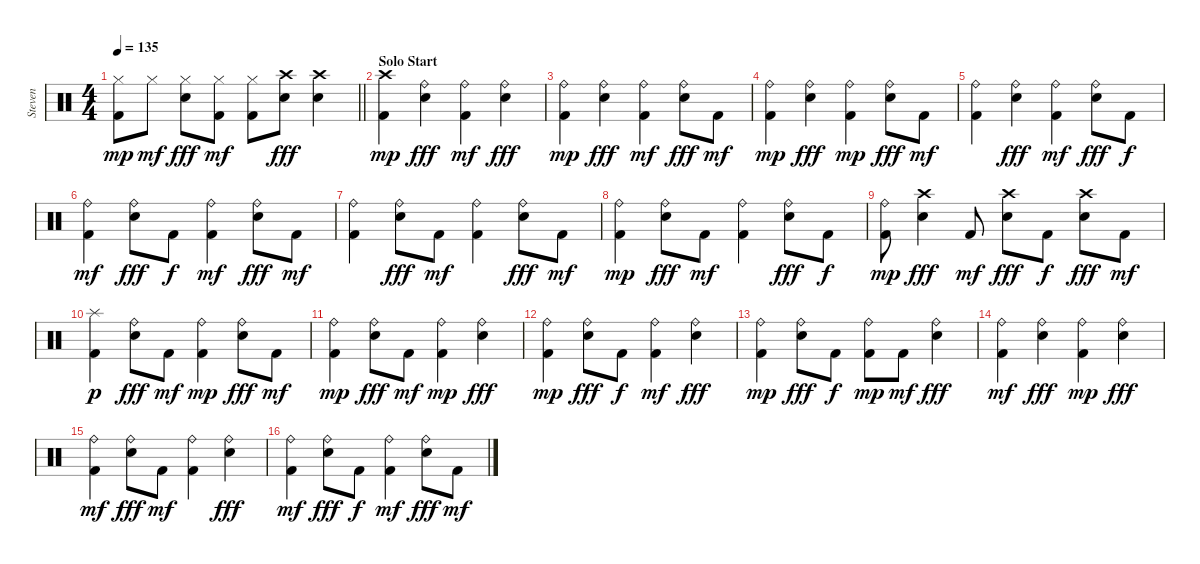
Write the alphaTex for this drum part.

\track ("Steven" "Steven") {instrument percussion}
\staff {score}
\articulation defaults
\ts (4 4)
\tempo 135
\clef neutral
\barLineRight lightlight
\ks c
("Kick (hit) 2" "Hi-Hat (closed)").8{dy mp} "Hi-Hat (closed)".8{dy mf} ("Hi-Hat (closed)" "Electric Snare (hit)").8{dy fff} ("Kick (hit) 2" "Hi-Hat (closed)").8{dy mf} ("Kick (hit) 2" "Hi-Hat (closed)").8 ("Crash high (hit)" "Electric Snare (hit)").8{dy fff} ("Crash high (hit)" "Electric Snare (hit)").4 |
\section ("" "Solo Start")
("Kick (hit) 2" "Crash high (hit)").4{dy mp} ("Ride (bell)" "Electric Snare (hit)").4{dy fff} ("Kick (hit) 2" "Ride (bell)").4{dy mf} ("Ride (bell)" "Electric Snare (hit)").4{dy fff} |
("Kick (hit) 2" "Ride (bell)").4{dy mp} ("Ride (bell)" "Electric Snare (hit)").4{dy fff} ("Kick (hit) 2" "Ride (bell)").4{dy mf} ("Ride (bell)" "Electric Snare (hit)").8{dy fff} "Kick (hit) 2".8{dy mf} |
("Kick (hit) 2" "Ride (bell)").4{dy mp} ("Ride (bell)" "Electric Snare (hit)").4{dy fff} ("Kick (hit) 2" "Ride (bell)").4{dy mp} ("Ride (bell)" "Electric Snare (hit)").8{dy fff} "Kick (hit) 2".8{dy mf} |
("Kick (hit) 2" "Ride (bell)").4 ("Ride (bell)" "Electric Snare (hit)").4{dy fff} ("Kick (hit) 2" "Ride (bell)").4{dy mf} ("Ride (bell)" "Electric Snare (hit)").8{dy fff} "Kick (hit) 2".8{dy f} |
("Kick (hit) 2" "Ride (bell)").4{dy mf} ("Ride (bell)" "Electric Snare (hit)").8{dy fff} "Kick (hit) 2".8{dy f} ("Kick (hit) 2" "Ride (bell)").4{dy mf} ("Ride (bell)" "Electric Snare (hit)").8{dy fff} "Kick (hit) 2".8{dy mf} |
("Kick (hit) 2" "Ride (bell)").4 ("Ride (bell)" "Electric Snare (hit)").8{dy fff} "Kick (hit) 2".8{dy mf} ("Kick (hit) 2" "Ride (bell)").4 ("Ride (bell)" "Electric Snare (hit)").8{dy fff} "Kick (hit) 2".8{dy mf} |
("Kick (hit) 2" "Ride (bell)").4{dy mp} ("Ride (bell)" "Electric Snare (hit)").8{dy fff} "Kick (hit) 2".8{dy mf} ("Kick (hit) 2" "Ride (bell)").4 ("Ride (bell)" "Electric Snare (hit)").8{dy fff} "Kick (hit) 2".8{dy f} |
("Kick (hit) 2" "Ride (bell)").8{dy mp} ("Crash high (hit)" "Electric Snare (hit)").4{dy fff} "Kick (hit) 2".8{dy mf} ("Crash high (hit)" "Electric Snare (hit)").8{dy fff} "Kick (hit) 2".8{dy f} ("Crash high (hit)" "Electric Snare (hit)").8{dy fff} "Kick (hit) 2".8{dy mf} |
("Kick (hit) 2" "Splash (hit)").4{dy p} ("Ride (bell)" "Electric Snare (hit)").8{dy fff} "Kick (hit) 2".8{dy mf} ("Kick (hit) 2" "Ride (bell)").4{dy mp} ("Ride (bell)" "Electric Snare (hit)").8{dy fff} "Kick (hit) 2".8{dy mf} |
("Kick (hit) 2" "Ride (bell)").4{dy mp} ("Ride (bell)" "Electric Snare (hit)").8{dy fff} "Kick (hit) 2".8{dy mf} ("Kick (hit) 2" "Ride (bell)").4{dy mp} ("Ride (bell)" "Electric Snare (hit)").4{dy fff} |
("Kick (hit) 2" "Ride (bell)").4{dy mp} ("Ride (bell)" "Electric Snare (hit)").8{dy fff} "Kick (hit) 2".8{dy f} ("Kick (hit) 2" "Ride (bell)").4{dy mf} ("Ride (bell)" "Electric Snare (hit)").4{dy fff} |
("Kick (hit) 2" "Ride (bell)").4{dy mp} ("Ride (bell)" "Electric Snare (hit)").8{dy fff} "Kick (hit) 2".8{dy f} ("Kick (hit) 2" "Ride (bell)").8{dy mp} "Kick (hit) 2".8{dy mf} ("Ride (bell)" "Electric Snare (hit)").4{dy fff} |
("Kick (hit) 2" "Ride (bell)").4{dy mf} ("Ride (bell)" "Electric Snare (hit)").4{dy fff} ("Kick (hit) 2" "Ride (bell)").4{dy mp} ("Ride (bell)" "Electric Snare (hit)").4{dy fff} |
("Kick (hit) 2" "Ride (bell)").4{dy mf} ("Ride (bell)" "Electric Snare (hit)").8{dy fff} "Kick (hit) 2".8{dy mf} ("Kick (hit) 2" "Ride (bell)").4 ("Ride (bell)" "Electric Snare (hit)").4{dy fff} |
("Kick (hit) 2" "Ride (bell)").4{dy mf} ("Ride (bell)" "Electric Snare (hit)").8{dy fff} "Kick (hit) 2".8{dy f} ("Kick (hit) 2" "Ride (bell)").4{dy mf} ("Ride (bell)" "Electric Snare (hit)").8{dy fff} "Kick (hit) 2".8{dy mf}
